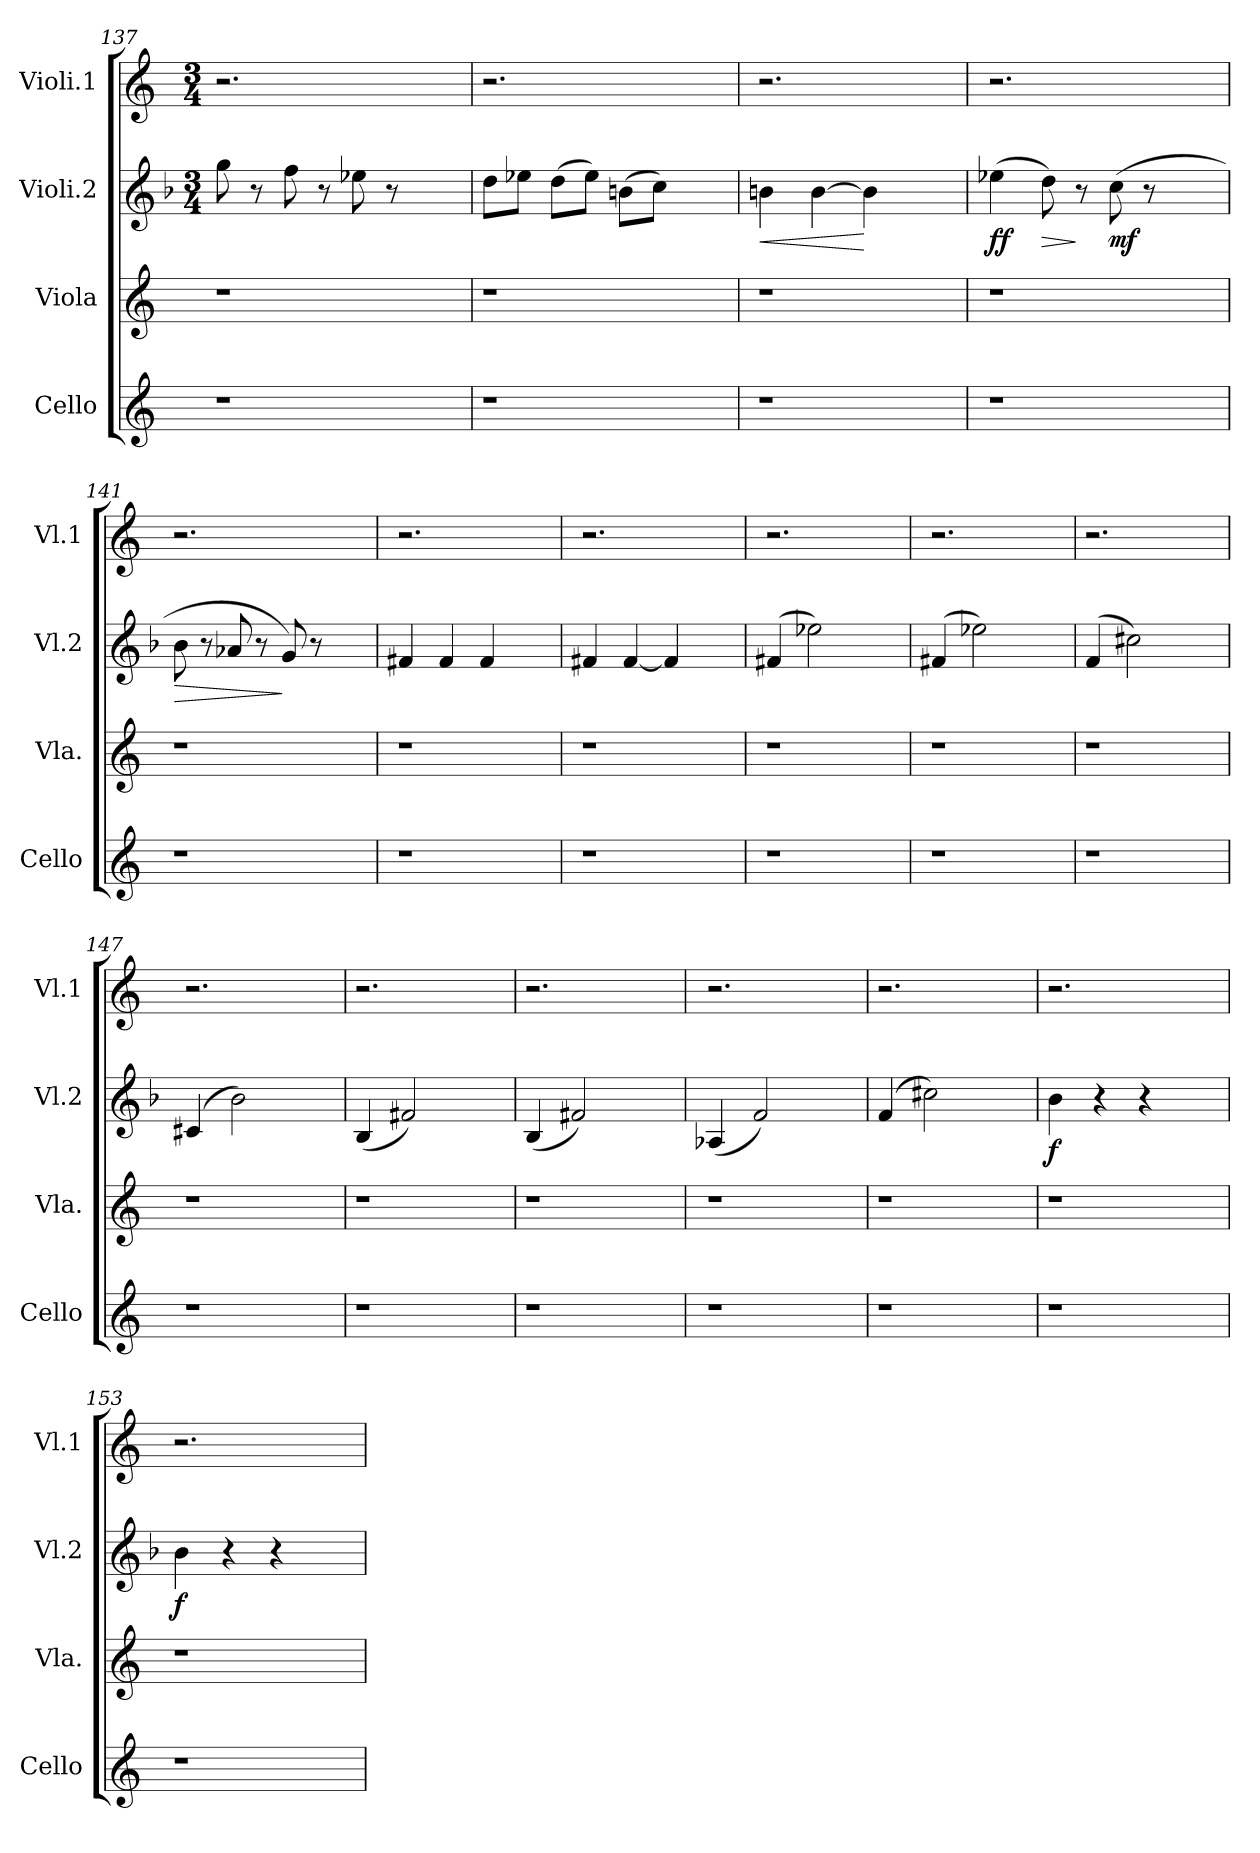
**kern	**kern	**kern	**dynam	**kern
*part4	*part3	*part2	*part2	*part1
*staff4	*staff3	*staff2	*staff2	*staff1
*I"Cello	*I"Viola	*I"Violi.2	*	*I"Violi.1
*I'Cello	*I'Vla.	*I'Vl.2	*	*I'Vl.1
*clefG2	*clefG2	*clefG2	*	*clefG2
*k[]	*k[]	*k[b-]	*	*k[]
*	*	*M3/4	*	*M3/4
=137	=137	=137	=137	=137
1r	1r	8gg\	.	2.r
.	.	8r	.	.
.	.	8ff\	.	.
.	.	8r	.	.
.	.	8ee-X\	.	.
.	.	8r	.	.
.	.	4ryy	.	4ryy
!!LO:LB:g=z
=138	=138	=138	=138	=138
1r	1r	8dd\L	.	2.r
.	.	8ee-X\J	.	.
.	.	(8dd\L	.	.
.	.	8ee-\J)	.	.
.	.	(8bn\L	.	.
.	.	8cc\J)	.	.
.	.	4ryy	.	4ryy
=139	=139	=139	=139	=139
!	!	!	!LO:HP:b	!
1r	1r	4bn\	<	2.r
.	.	[4b\	.	.
.	.	4b\]	[	.
.	.	4ryy	.	4ryy
!!LO:LB:g=z
=140	=140	=140	=140	=140
!	!	!	!LO:DY:b	!
1r	1r	(4ee-X\	ff	2.r
!	!	!	!LO:HP:b	!
.	.	8dd\)	>	.
.	.	8r	]	.
!	!	!	!LO:DY:b	!
.	.	(8cc\	mf	.
.	.	8r	.	.
.	.	4ryy	.	4ryy
=141	=141	=141	=141	=141
!	!	!	!LO:HP:b	!
1r	1r	8b-\	>	2.r
.	.	8r	.	.
.	.	8a-X/	.	.
.	.	8r	.	.
.	.	8g/)	]	.
.	.	8r	.	.
.	.	4ryy	.	4ryy
=142	=142	=142	=142	=142
1r	1r	4f#X/	.	2.r
.	.	4f#/	.	.
.	.	4f#/	.	.
.	.	4ryy	.	4ryy
=143	=143	=143	=143	=143
1r	1r	4f#X/	.	2.r
.	.	[4f#/	.	.
.	.	4f#>/]	.	.
.	.	4ryy	.	4ryy
=144	=144	=144	=144	=144
1r	1r	(4f#X/	.	2.r
.	.	2ee-X\)	.	.
.	.	4ryy	.	4ryy
=145	=145	=145	=145	=145
1r	1r	(4f#X/	.	2.r
.	.	2ee-X\)	.	.
.	.	4ryy	.	4ryy
!!LO:LB:g=z
=146	=146	=146	=146	=146
1r	1r	(4f/	.	2.r
.	.	2cc#X\)	.	.
.	.	4ryy	.	4ryy
=147	=147	=147	=147	=147
1r	1r	(4c#X/	.	2.r
.	.	2b-\)	.	.
.	.	4ryy	.	4ryy
=148	=148	=148	=148	=148
1r	1r	(4B-/	.	2.r
.	.	2f#X/)	.	.
.	.	4ryy	.	4ryy
=149	=149	=149	=149	=149
1r	1r	(4B-/	.	2.r
.	.	2f#X/)	.	.
.	.	4ryy	.	4ryy
=150	=150	=150	=150	=150
1r	1r	(4A-X/	.	2.r
.	.	2f/)	.	.
.	.	4ryy	.	4ryy
=151	=151	=151	=151	=151
1r	1r	(4f/	.	2.r
.	.	2cc#X\)	.	.
.	.	4ryy	.	4ryy
!!LO:PB:g=z
=152	=152	=152	=152	=152
!	!	!	!LO:DY:b	!
1r	1r	4b-\	f	2.r
.	.	4r	.	.
.	.	4r	.	.
.	.	4ryy	.	4ryy
=153	=153	=153	=153	=153
!	!	!	!LO:DY:b	!
1r	1r	4b-\	f	2.r
.	.	4r	.	.
.	.	4r	.	.
.	.	4ryy	.	4ryy
=	=	=	=	=
*-	*-	*-	*-	*-
